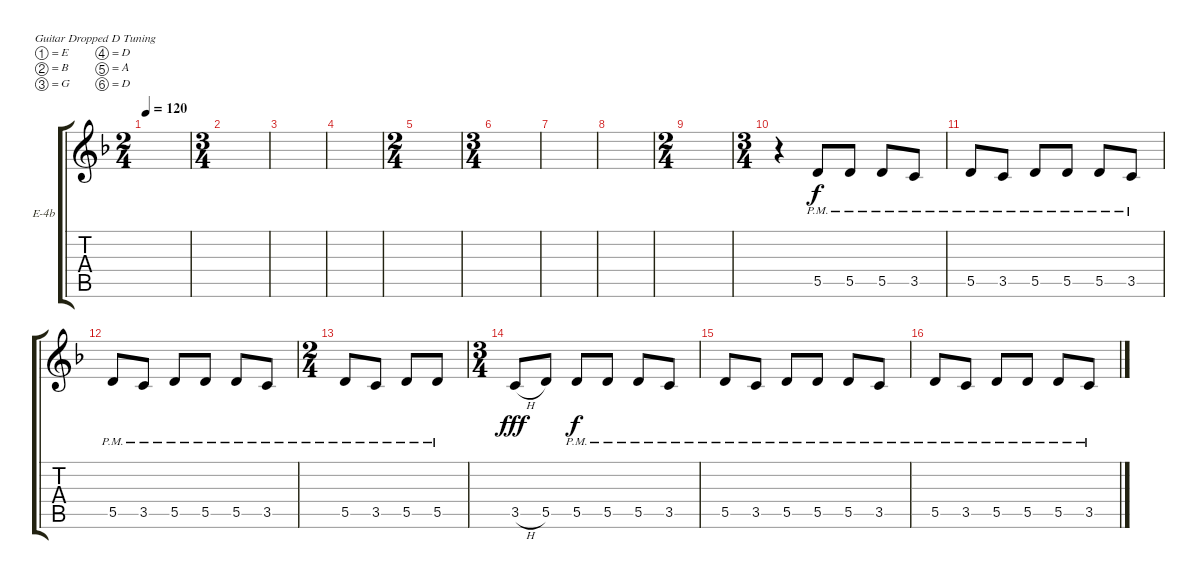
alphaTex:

\defaultSystemsLayout 4
\bracketExtendMode groupsimilarinstruments
\firstSystemTrackNameOrientation horizontal
\otherSystemsTrackNameOrientation horizontal
\track ("Effect 4b" "E-4b") {instrument overdrivenguitar}
\staff {score tabs}
\tuning (E4 B3 G3 D3 A2 D2)
\ts (2 4)
\tempo 120
\clef g2
\scale
0.403175
\ks f
|
\ts (3 4)
\scale
0.403175 |
\scale
0.24498 |
\scale
0.24498 |
\ts (2 4)
\scale
0.51004 |
\ts (3 4)
\scale
0.51004 |
\scale
0.24498 |
\scale
0.24498 |
\ts (2 4)
\scale
0.403175 |
\ts (3 4)
\scale
0.403175 r.4 5.5{pm}.8 5.5{pm}.8 5.5{pm}.8 3.5{pm}.8 |
\scale
0.193651 5.5{pm}.8 3.5{pm}.8 5.5{pm}.8 5.5{pm}.8 5.5{pm}.8 3.5{pm}.8 |
\scale
0.193651 5.5{pm}.8 3.5{pm}.8 5.5{pm}.8 5.5{pm}.8 5.5{pm}.8 3.5{pm}.8 |
\ts (2 4)
\scale
0.403175 5.5{pm}.8 3.5{pm}.8 5.5{pm}.8 5.5{pm}.8 |
\ts (3 4)
\scale
0.403175 3.5{h}.8{dy fff} 5.5.8 5.5{pm}.8{dy f} 5.5{pm}.8 5.5{pm}.8 3.5{pm}.8 |
\scale
0.24498 5.5{pm}.8 3.5{pm}.8 5.5{pm}.8 5.5{pm}.8 5.5{pm}.8 3.5{pm}.8 |
\scale
0.24498 5.5{pm}.8 3.5{pm}.8 5.5{pm}.8 5.5{pm}.8 5.5{pm}.8 3.5{pm}.8
